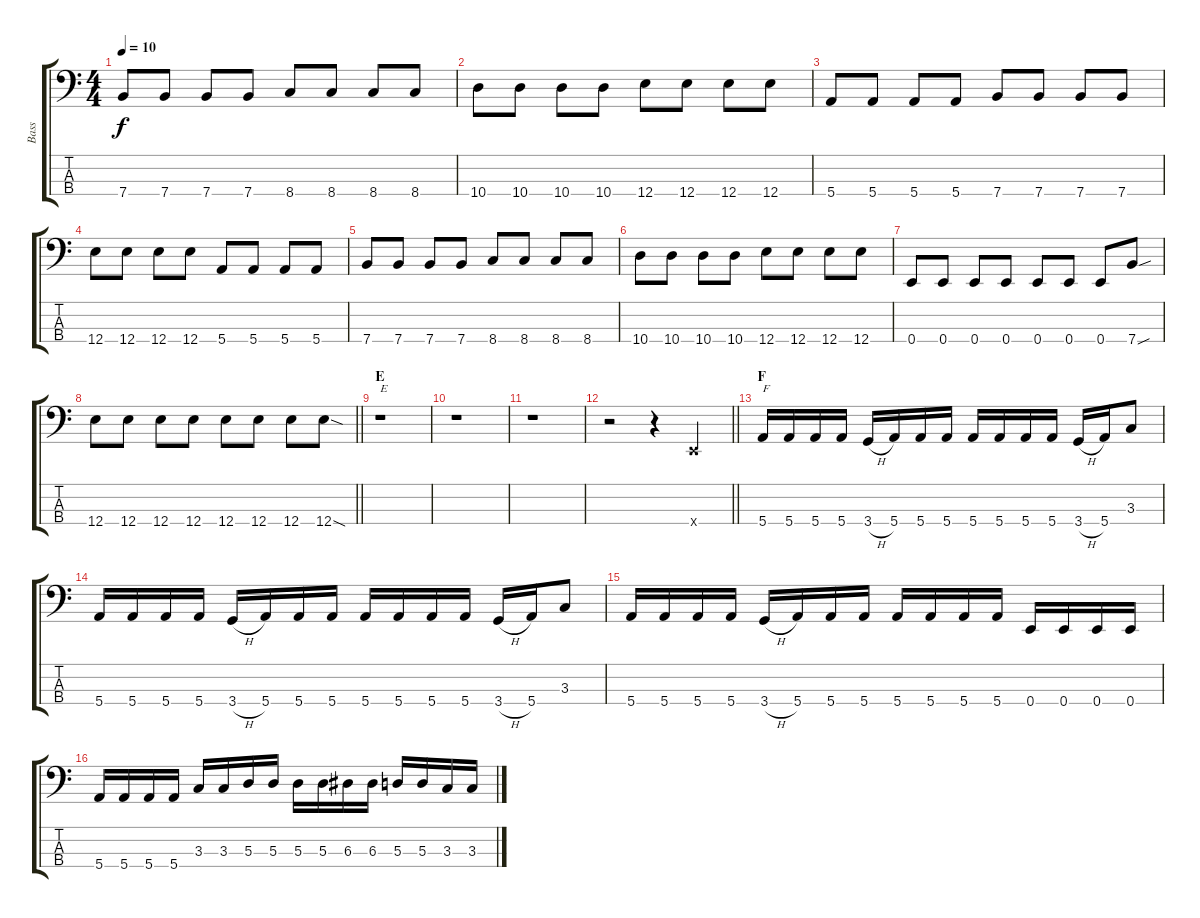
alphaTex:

\track ("Bass" "Bass") {instrument electricbasspick}
\staff {score tabs}
\tuning (G2 D2 A1 E1) {hide}
\ts (4 4)
\tempo 10
\clef f4
\ks c
7.4.8{dy f} 7.4.8 7.4.8 7.4.8 8.4.8 8.4.8 8.4.8 8.4.8 |
10.4.8 10.4.8 10.4.8 10.4.8 12.4.8 12.4.8 12.4.8 12.4.8 |
5.4.8 5.4.8 5.4.8 5.4.8 7.4.8 7.4.8 7.4.8 7.4.8 |
12.4.8 12.4.8 12.4.8 12.4.8 5.4.8 5.4.8 5.4.8 5.4.8 |
7.4.8 7.4.8 7.4.8 7.4.8 8.4.8 8.4.8 8.4.8 8.4.8 |
10.4.8 10.4.8 10.4.8 10.4.8 12.4.8 12.4.8 12.4.8 12.4.8 |
0.4.8 0.4.8 0.4.8 0.4.8 0.4.8 0.4.8 0.4.8 7.4{sou}.8 |
\barLineRight lightlight
12.4.8 12.4.8 12.4.8 12.4.8 12.4.8 12.4.8 12.4.8 12.4{sod}.8 |
\section ("" "E")
r.1{txt "E"} |
r.1 |
r.1 |
\barLineRight lightlight
r.2 r.4 0.4{x}.4 |
\section ("" "F")
5.4.16{txt "F"} 5.4.16 5.4.16 5.4.16 3.4{h}.16 5.4.16 5.4.16 5.4.16 5.4.16 5.4.16 5.4.16 5.4.16 3.4{h}.16 5.4.16 3.3.8 |
5.4.16 5.4.16 5.4.16 5.4.16 3.4{h}.16 5.4.16 5.4.16 5.4.16 5.4.16 5.4.16 5.4.16 5.4.16 3.4{h}.16 5.4.16 3.3.8 |
5.4.16 5.4.16 5.4.16 5.4.16 3.4{h}.16 5.4.16 5.4.16 5.4.16 5.4.16 5.4.16 5.4.16 5.4.16 0.4.16 0.4.16 0.4.16 0.4.16 |
5.4.16 5.4.16 5.4.16 5.4.16 3.3.16 3.3.16 5.3.16 5.3.16 5.3.16 5.3.16 6.3.16 6.3.16 5.3.16 5.3.16 3.3.16 3.3.16
